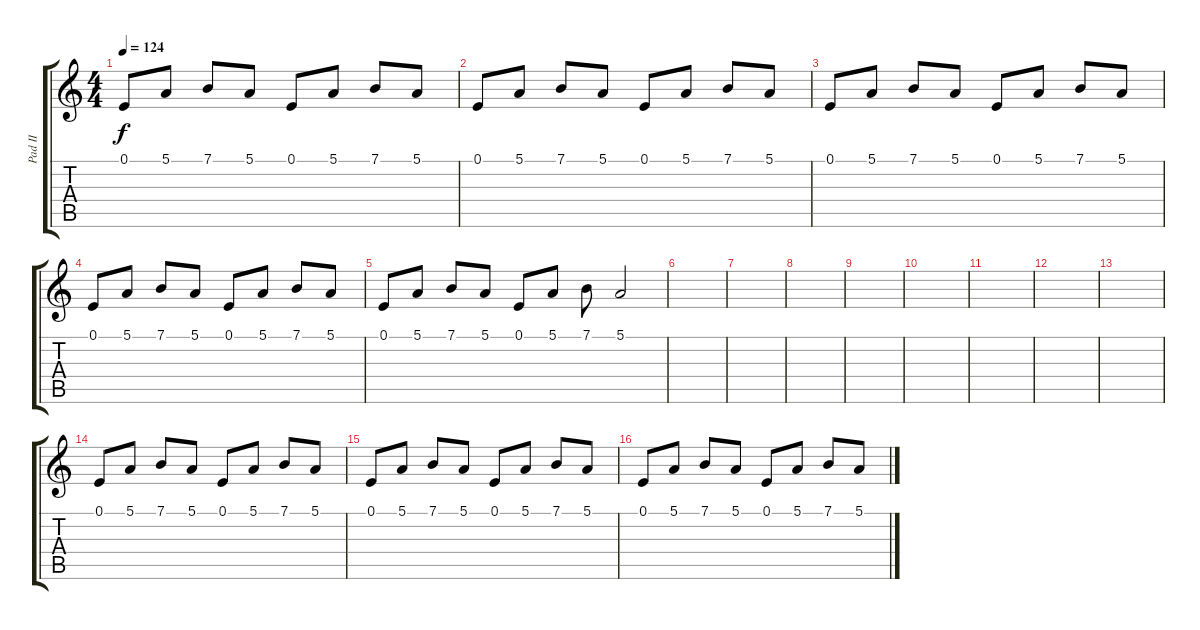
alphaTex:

\track ("Pad II" "Pad II") {instrument tubularbells}
\staff {score tabs}
\tuning (E4 B3 G3 D3 A2 E2) {hide}
\ts (4 4)
\tempo 124
\clef g2
\ks c
0.1.8{dy f} 5.1.8 7.1.8 5.1.8 0.1.8 5.1.8 7.1.8 5.1.8 |
0.1.8 5.1.8 7.1.8 5.1.8 0.1.8 5.1.8 7.1.8 5.1.8 |
0.1.8 5.1.8 7.1.8 5.1.8 0.1.8 5.1.8 7.1.8 5.1.8 |
0.1.8 5.1.8 7.1.8 5.1.8 0.1.8 5.1.8 7.1.8 5.1.8 |
0.1.8 5.1.8 7.1.8 5.1.8 0.1.8 5.1.8 7.1.8 5.1.2 |
|
|
|
|
|
|
|
|
0.1.8 5.1.8 7.1.8 5.1.8 0.1.8 5.1.8 7.1.8 5.1.8 |
0.1.8 5.1.8 7.1.8 5.1.8 0.1.8 5.1.8 7.1.8 5.1.8 |
0.1.8 5.1.8 7.1.8 5.1.8 0.1.8 5.1.8 7.1.8 5.1.8
